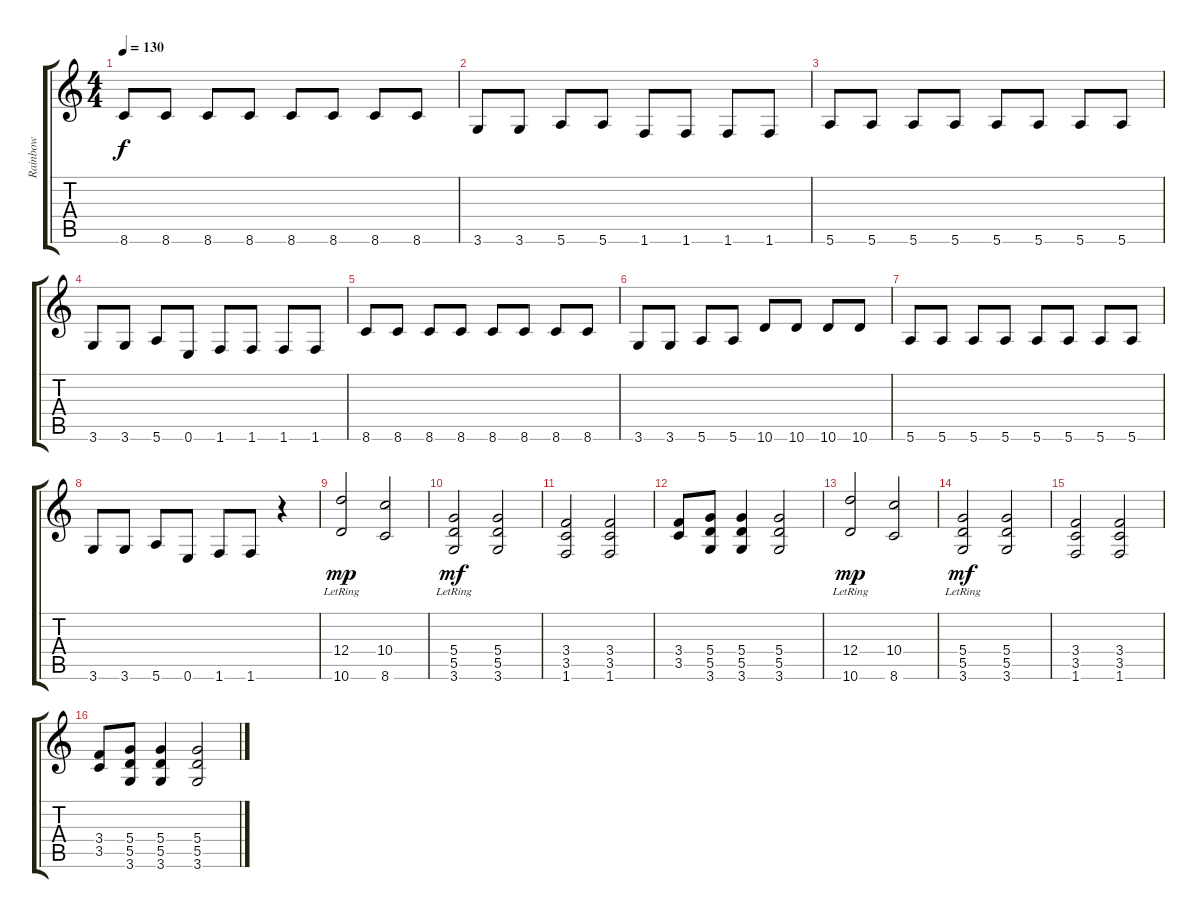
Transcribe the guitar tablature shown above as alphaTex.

\track ("Rainbow" "Rainbow") {instrument overdrivenguitar}
\staff {score tabs}
\tuning (E4 B3 G3 D3 A2 E2) {hide}
\ts (4 4)
\tempo 130
\clef g2
\ks c
8.6.8{dy f} 8.6.8 8.6.8 8.6.8 8.6.8 8.6.8 8.6.8 8.6.8 |
3.6.8 3.6.8 5.6.8 5.6.8 1.6.8 1.6.8 1.6.8 1.6.8 |
5.6.8 5.6.8 5.6.8 5.6.8 5.6.8 5.6.8 5.6.8 5.6.8 |
3.6.8 3.6.8 5.6.8 0.6.8 1.6.8 1.6.8 1.6.8 1.6.8 |
8.6.8 8.6.8 8.6.8 8.6.8 8.6.8 8.6.8 8.6.8 8.6.8 |
3.6.8 3.6.8 5.6.8 5.6.8 10.6.8 10.6.8 10.6.8 10.6.8 |
5.6.8 5.6.8 5.6.8 5.6.8 5.6.8 5.6.8 5.6.8 5.6.8 |
3.6.8 3.6.8 5.6.8 0.6.8 1.6.8 1.6.8 r.4 |
(12.4{lr} 10.6{lr}).2{dy mp} (10.4 8.6).2 |
(5.4{lr} 5.5{lr} 3.6{lr}).2{dy mf} (5.4 5.5 3.6).2 |
(3.4 3.5 1.6).2 (3.4 3.5 1.6).2 |
(3.4 3.5).8 (5.4 5.5 3.6).8 (5.4 5.5 3.6).4 (5.4 5.5 3.6).2 |
(12.4{lr} 10.6{lr}).2{dy mp} (10.4 8.6).2 |
(5.4{lr} 5.5{lr} 3.6{lr}).2{dy mf} (5.4 5.5 3.6).2 |
(3.4 3.5 1.6).2 (3.4 3.5 1.6).2 |
(3.4 3.5).8 (5.4 5.5 3.6).8 (5.4 5.5 3.6).4 (5.4 5.5 3.6).2
